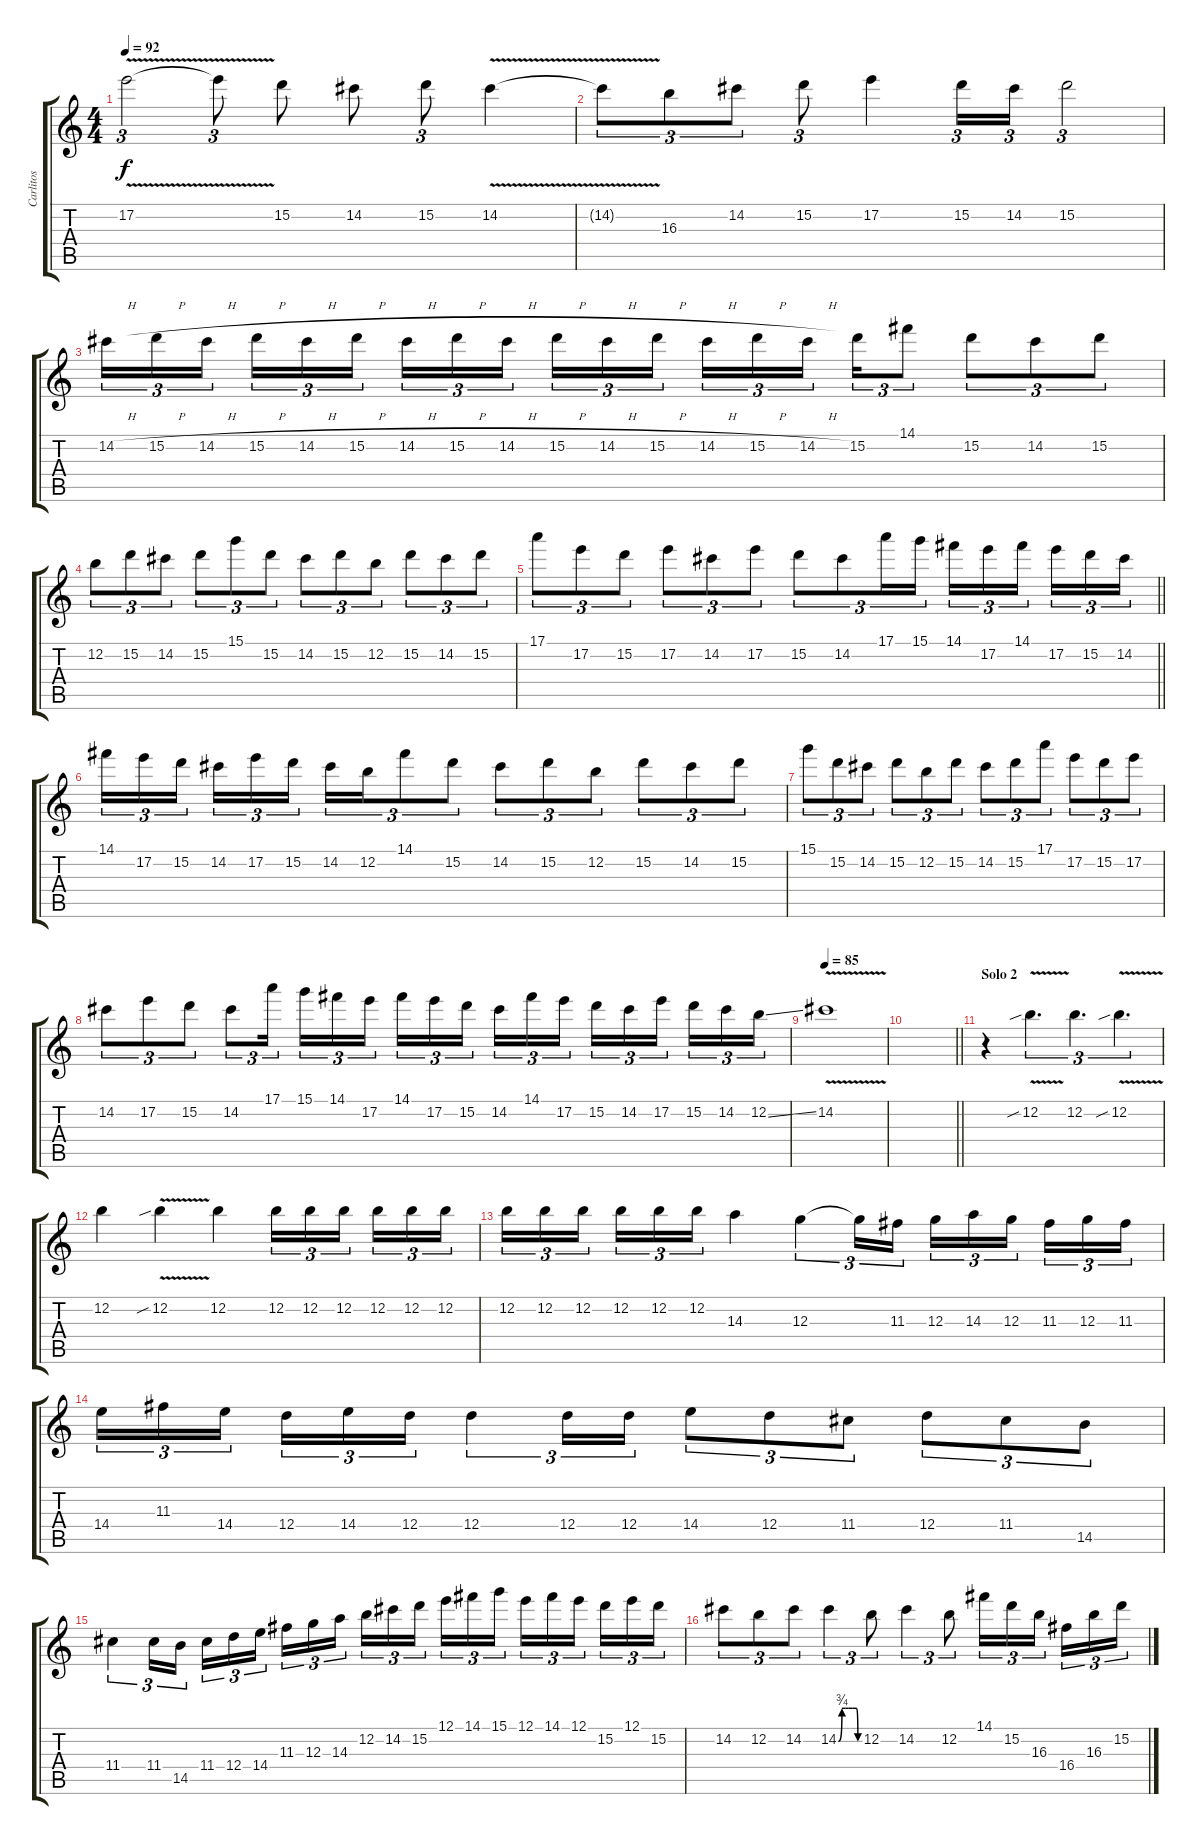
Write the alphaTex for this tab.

\track ("Carlitos" "Carlitos") {instrument distortionguitar}
\staff {score tabs}
\tuning (E4 B3 G3 D3 A2 E2) {hide}
\ts (4 4)
\tempo 92
\clef g2
\ks c
17.2{v}.2{tu (3 2) dy f} 17.2{t}.8{tu (3 2)} 15.2.8 14.2.8 15.2.8{tu (3 2)} 14.2{v}.4 |
14.2{t}.8{tu (3 2)} 16.3.8{tu (3 2)} 14.2.8{tu (3 2)} 15.2.8{tu (3 2)} 17.2.4 15.2.16{tu (3 2)} 14.2.16{tu (3 2)} 15.2.2{tu (3 2)} |
14.2{h}.16{tu (3 2)} 15.2{h}.16{tu (3 2)} 14.2{h}.16{tu (3 2) beam splitsecondary} 15.2{h}.16{tu (3 2)} 14.2{h}.16{tu (3 2)} 15.2{h}.16{tu (3 2)} 14.2{h}.16{tu (3 2)} 15.2{h}.16{tu (3 2)} 14.2{h}.16{tu (3 2) beam splitsecondary} 15.2{h}.16{tu (3 2)} 14.2{h}.16{tu (3 2)} 15.2{h}.16{tu (3 2)} 14.2{h}.16{tu (3 2)} 15.2{h}.16{tu (3 2)} 14.2{h}.16{tu (3 2) beam splitsecondary} 15.2.16{tu (3 2)} 14.1.8{tu (3 2)} 15.2.8{tu (3 2)} 14.2.8{tu (3 2)} 15.2.8{tu (3 2)} |
12.2.8{tu (3 2)} 15.2.8{tu (3 2)} 14.2.8{tu (3 2)} 15.2.8{tu (3 2)} 15.1.8{tu (3 2)} 15.2.8{tu (3 2)} 14.2.8{tu (3 2)} 15.2.8{tu (3 2)} 12.2.8{tu (3 2)} 15.2.8{tu (3 2)} 14.2.8{tu (3 2)} 15.2.8{tu (3 2)} |
\barLineRight lightlight
17.1.8{tu (3 2)} 17.2.8{tu (3 2)} 15.2.8{tu (3 2)} 17.2.8{tu (3 2)} 14.2.8{tu (3 2)} 17.2.8{tu (3 2)} 15.2.8{tu (3 2)} 14.2.8{tu (3 2)} 17.1.16{tu (3 2)} 15.1.16{tu (3 2)} 14.1.16{tu (3 2)} 17.2.16{tu (3 2)} 14.1.16{tu (3 2) beam splitsecondary} 17.2.16{tu (3 2)} 15.2.16{tu (3 2)} 14.2.16{tu (3 2)} |
14.1.16{tu (3 2)} 17.2.16{tu (3 2)} 15.2.16{tu (3 2) beam splitsecondary} 14.2.16{tu (3 2)} 17.2.16{tu (3 2)} 15.2.16{tu (3 2)} 14.2.16{tu (3 2)} 12.2.16{tu (3 2)} 14.1.8{tu (3 2)} 15.2.8{tu (3 2)} 14.2.8{tu (3 2)} 15.2.8{tu (3 2)} 12.2.8{tu (3 2)} 15.2.8{tu (3 2)} 14.2.8{tu (3 2)} 15.2.8{tu (3 2)} |
15.1.8{tu (3 2)} 15.2.8{tu (3 2)} 14.2.8{tu (3 2)} 15.2.8{tu (3 2)} 12.2.8{tu (3 2)} 15.2.8{tu (3 2)} 14.2.8{tu (3 2)} 15.2.8{tu (3 2)} 17.1.8{tu (3 2)} 17.2.8{tu (3 2)} 15.2.8{tu (3 2)} 17.2.8{tu (3 2)} |
14.2.8{tu (3 2)} 17.2.8{tu (3 2)} 15.2.8{tu (3 2)} 14.2.8{tu (3 2)} 17.1.16{tu (3 2) beam splitsecondary} 15.1.16{tu (3 2)} 14.1.16{tu (3 2)} 17.2.16{tu (3 2)} 14.1.16{tu (3 2)} 17.2.16{tu (3 2)} 15.2.16{tu (3 2) beam splitsecondary} 14.2.16{tu (3 2)} 14.1.16{tu (3 2)} 17.2.16{tu (3 2)} 15.2.16{tu (3 2)} 14.2.16{tu (3 2)} 17.2.16{tu (3 2) beam splitsecondary} 15.2.16{tu (3 2)} 14.2.16{tu (3 2)} 12.2{ss}.16{tu (3 2)} |
\tempo 85
14.2{v}.1 |
\barLineRight lightlight
|
\section ("" "Solo 2")
r.4 12.2{v sib}.4{d tu (3 2)} 12.2.4{d tu (3 2)} 12.2{v sib}.4{d tu (3 2)} |
12.2.4 12.2{v sib}.4 12.2.4 12.2.16{tu (3 2)} 12.2.16{tu (3 2)} 12.2.16{tu (3 2) beam splitsecondary} 12.2.16{tu (3 2)} 12.2.16{tu (3 2)} 12.2.16{tu (3 2)} |
12.2.16{tu (3 2)} 12.2.16{tu (3 2)} 12.2.16{tu (3 2) beam splitsecondary} 12.2.16{tu (3 2)} 12.2.16{tu (3 2)} 12.2.16{tu (3 2)} 14.3.4 12.3.4{tu (3 2)} 12.3{t}.16{tu (3 2)} 11.3.16{tu (3 2)} 12.3.16{tu (3 2)} 14.3.16{tu (3 2)} 12.3.16{tu (3 2) beam splitsecondary} 11.3.16{tu (3 2)} 12.3.16{tu (3 2)} 11.3.16{tu (3 2)} |
14.4.16{tu (3 2)} 11.3.16{tu (3 2)} 14.4.16{tu (3 2) beam splitsecondary} 12.4.16{tu (3 2)} 14.4.16{tu (3 2)} 12.4.16{tu (3 2)} 12.4.4{tu (3 2)} 12.4.16{tu (3 2)} 12.4.16{tu (3 2)} 14.4.8{tu (3 2)} 12.4.8{tu (3 2)} 11.4.8{tu (3 2)} 12.4.8{tu (3 2)} 11.4.8{tu (3 2)} 14.5.8{tu (3 2)} |
11.4.4{tu (3 2)} 11.4.16{tu (3 2)} 14.5.16{tu (3 2)} 11.4.16{tu (3 2)} 12.4.16{tu (3 2)} 14.4.16{tu (3 2) beam splitsecondary} 11.3.16{tu (3 2)} 12.3.16{tu (3 2)} 14.3.16{tu (3 2)} 12.2.16{tu (3 2)} 14.2.16{tu (3 2)} 15.2.16{tu (3 2) beam splitsecondary} 12.1.16{tu (3 2)} 14.1.16{tu (3 2)} 15.1.16{tu (3 2)} 12.1.16{tu (3 2)} 14.1.16{tu (3 2)} 12.1.16{tu (3 2) beam splitsecondary} 15.2.16{tu (3 2)} 12.1.16{tu (3 2)} 15.2.16{tu (3 2)} |
14.2.8{tu (3 2)} 12.2.8{tu (3 2)} 14.2.8{tu (3 2)} 14.2{be (custom 0 0 10 3 20 3 29 3 40 3 50 3 55 0 60 0)}.4{tu (3 2)} 12.2.8{tu (3 2)} 14.2.4{tu (3 2)} 12.2.8{tu (3 2)} 14.1.16{tu (3 2)} 15.2.16{tu (3 2)} 16.3.16{tu (3 2) beam splitsecondary} 16.4.16{tu (3 2)} 16.3.16{tu (3 2)} 15.2.16{tu (3 2)}
